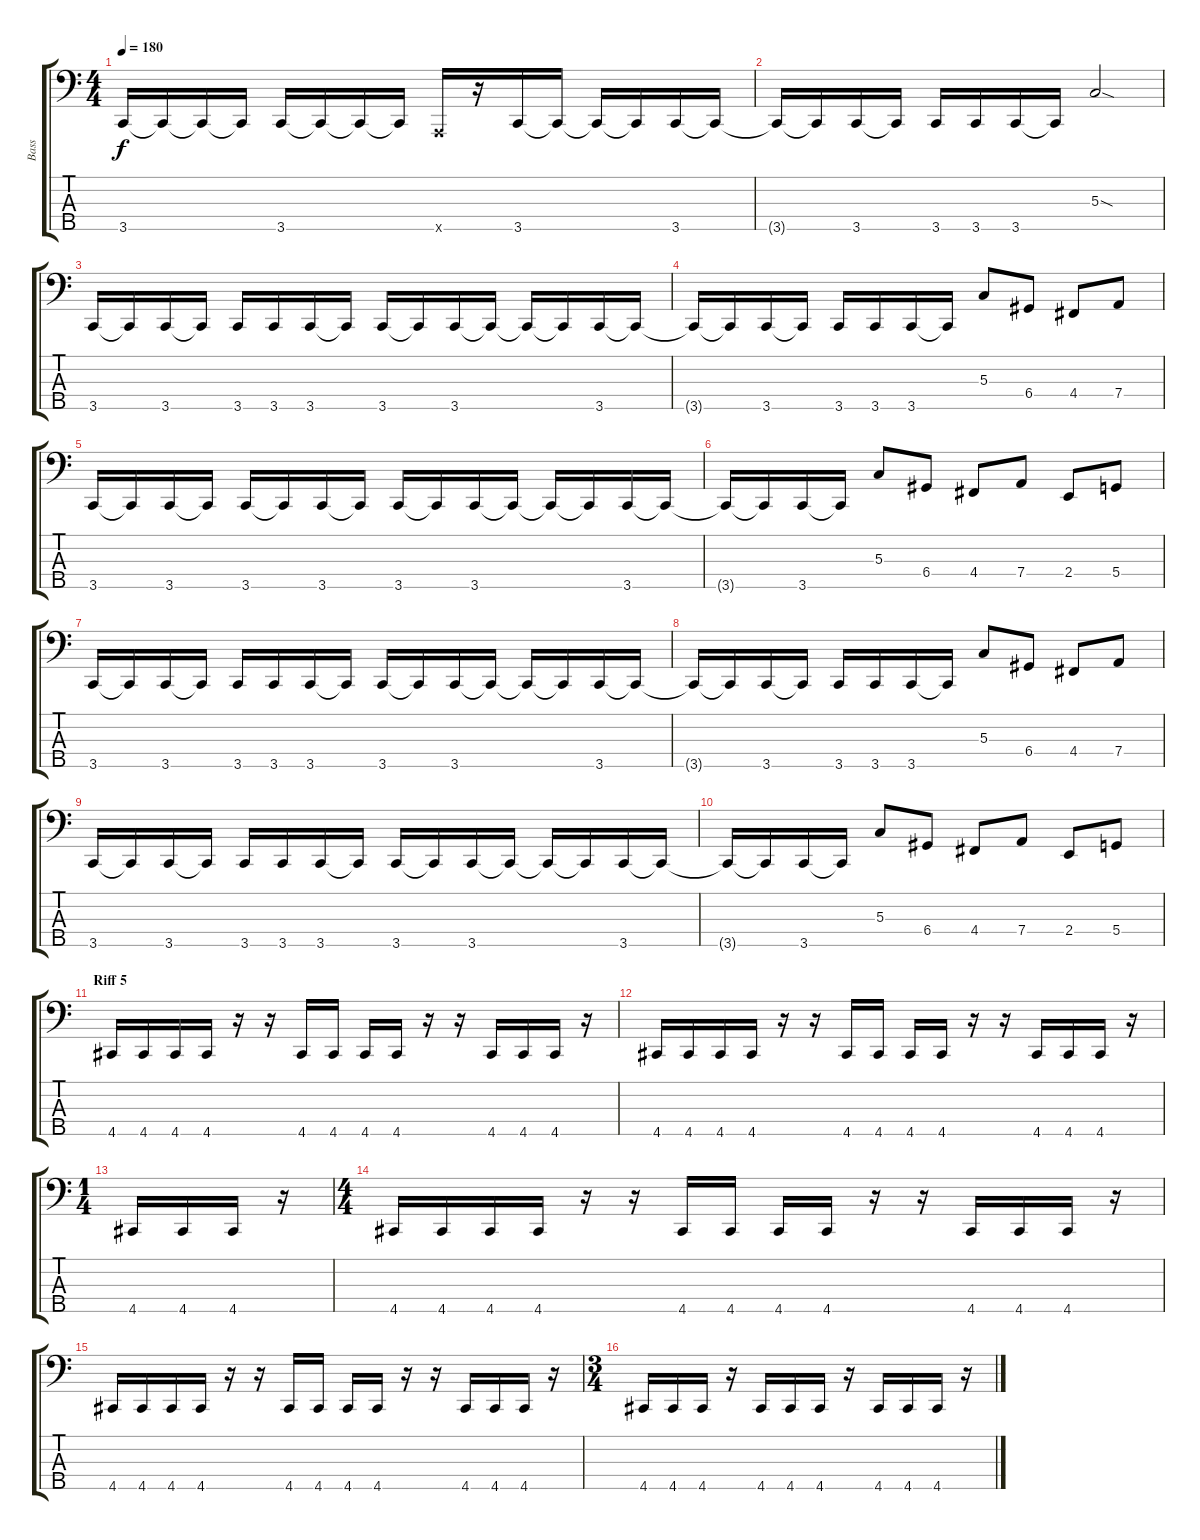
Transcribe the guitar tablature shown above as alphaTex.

\track ("Bass" "Bass") {instrument electricbassfinger}
\staff {score tabs}
\tuning (F2 C2 G1 D1 A0) {hide}
\ts (4 4)
\tempo 180
\clef f4
\ks c
3.5.16{dy f} 3.5{t}.16 3.5{t}.16 3.5{t}.16 3.5.16 3.5{t}.16 3.5{t}.16 3.5{t}.16 0.5{x}.16 r.16 3.5.16 3.5{t}.16 3.5{t}.16 3.5{t}.16 3.5.16 3.5{t}.16 |
3.5{t}.16 3.5{t}.16 3.5.16 3.5{t}.16 3.5.16 3.5.16 3.5.16 3.5{t}.16 5.3{sod}.2 |
3.5.16 3.5{t}.16 3.5.16 3.5{t}.16 3.5.16 3.5.16 3.5.16 3.5{t}.16 3.5.16 3.5{t}.16 3.5.16 3.5{t}.16 3.5{t}.16 3.5{t}.16 3.5.16 3.5{t}.16 |
3.5{t}.16 3.5{t}.16 3.5.16 3.5{t}.16 3.5.16 3.5.16 3.5.16 3.5{t}.16 5.3.8 6.4.8 4.4.8 7.4.8 |
3.5.16 3.5{t}.16 3.5.16 3.5{t}.16 3.5.16 3.5{t}.16 3.5.16 3.5{t}.16 3.5.16 3.5{t}.16 3.5.16 3.5{t}.16 3.5{t}.16 3.5{t}.16 3.5.16 3.5{t}.16 |
3.5{t}.16 3.5{t}.16 3.5.16 3.5{t}.16 5.3.8 6.4.8 4.4.8 7.4.8 2.4.8 5.4.8 |
3.5.16 3.5{t}.16 3.5.16 3.5{t}.16 3.5.16 3.5.16 3.5.16 3.5{t}.16 3.5.16 3.5{t}.16 3.5.16 3.5{t}.16 3.5{t}.16 3.5{t}.16 3.5.16 3.5{t}.16 |
3.5{t}.16 3.5{t}.16 3.5.16 3.5{t}.16 3.5.16 3.5.16 3.5.16 3.5{t}.16 5.3.8 6.4.8 4.4.8 7.4.8 |
3.5.16 3.5{t}.16 3.5.16 3.5{t}.16 3.5.16 3.5.16 3.5.16 3.5{t}.16 3.5.16 3.5{t}.16 3.5.16 3.5{t}.16 3.5{t}.16 3.5{t}.16 3.5.16 3.5{t}.16 |
3.5{t}.16 3.5{t}.16 3.5.16 3.5{t}.16 5.3.8 6.4.8 4.4.8 7.4.8 2.4.8 5.4.8 |
\section ("" "Riff 5")
4.5.16 4.5.16 4.5.16 4.5.16 r.16 r.16 4.5.16 4.5.16 4.5.16 4.5.16 r.16 r.16 4.5.16 4.5.16 4.5.16 r.16 |
4.5.16 4.5.16 4.5.16 4.5.16 r.16 r.16 4.5.16 4.5.16 4.5.16 4.5.16 r.16 r.16 4.5.16 4.5.16 4.5.16 r.16 |
\ts (1 4)
4.5.16 4.5.16 4.5.16 r.16 |
\ts (4 4)
4.5.16 4.5.16 4.5.16 4.5.16 r.16 r.16 4.5.16 4.5.16 4.5.16 4.5.16 r.16 r.16 4.5.16 4.5.16 4.5.16 r.16 |
4.5.16 4.5.16 4.5.16 4.5.16 r.16 r.16 4.5.16 4.5.16 4.5.16 4.5.16 r.16 r.16 4.5.16 4.5.16 4.5.16 r.16 |
\ts (3 4)
4.5.16 4.5.16 4.5.16 r.16 4.5.16 4.5.16 4.5.16 r.16 4.5.16 4.5.16 4.5.16 r.16
